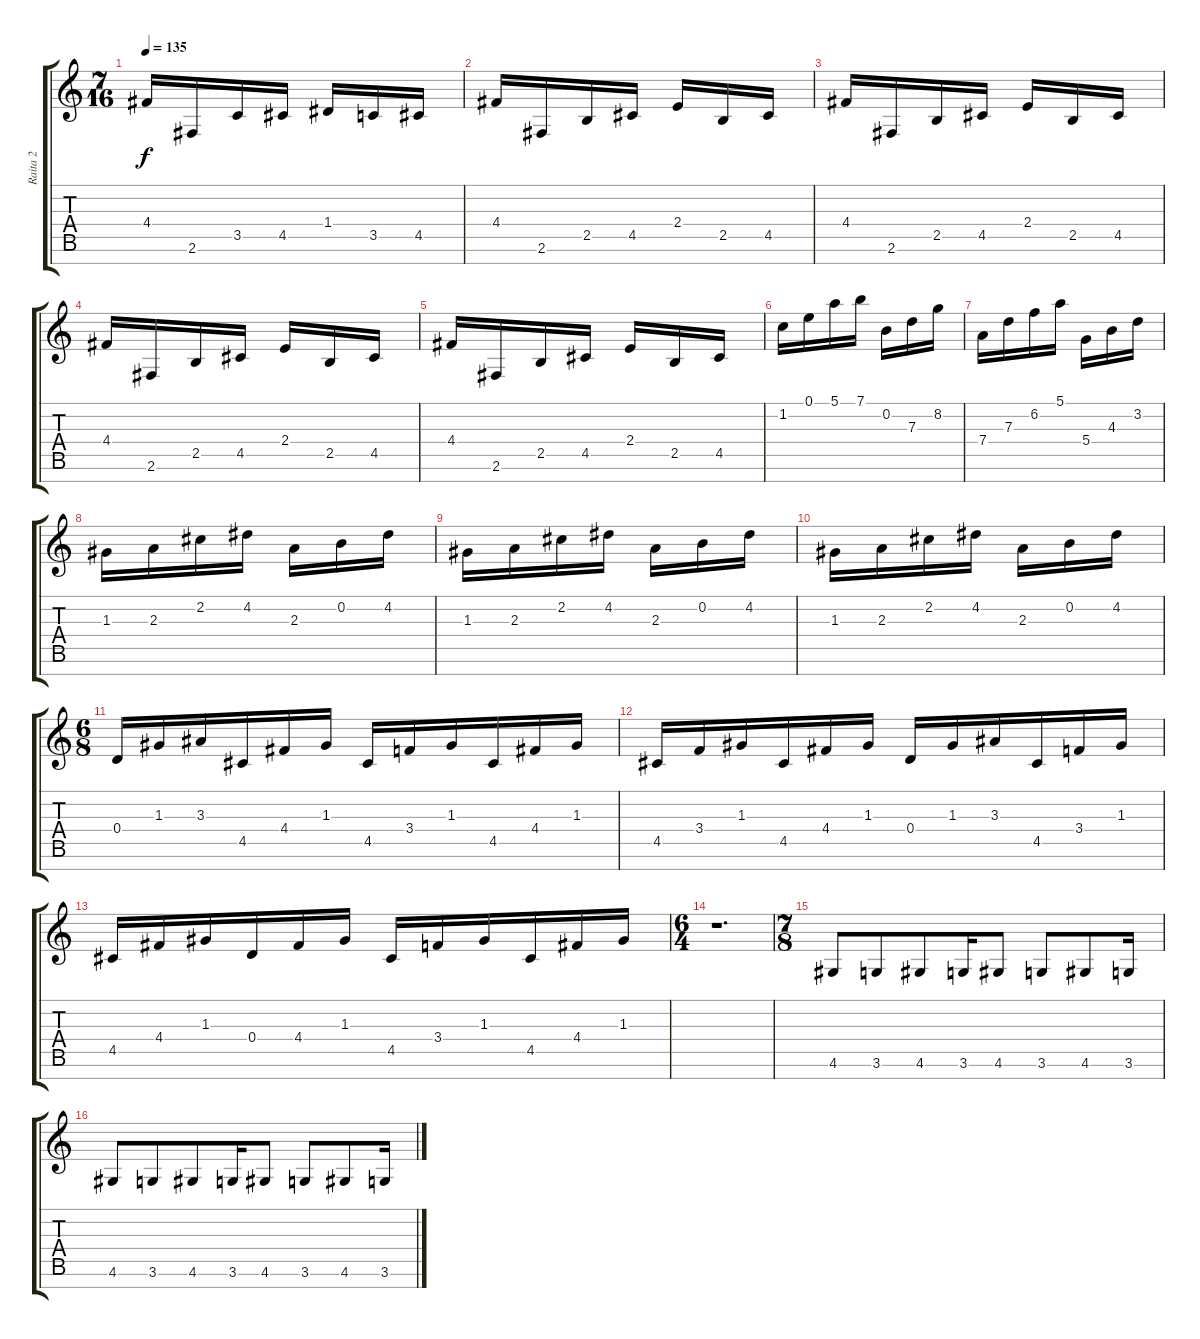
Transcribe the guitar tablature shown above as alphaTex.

\track ("Raita 2" "Raita 2") {instrument distortionguitar}
\staff {score tabs}
\tuning (E4 B3 G3 D3 A2 E2 B1) {hide}
\ts (7 16)
\tempo 135
\clef g2
\ks c
4.4.16{dy f} 2.6.16 3.5.16 4.5.16 1.4.16 3.5.16 4.5.16 |
4.4.16 2.6.16 2.5.16 4.5.16 2.4.16 2.5.16 4.5.16 |
4.4.16 2.6.16 2.5.16 4.5.16 2.4.16 2.5.16 4.5.16 |
4.4.16 2.6.16 2.5.16 4.5.16 2.4.16 2.5.16 4.5.16 |
4.4.16 2.6.16 2.5.16 4.5.16 2.4.16 2.5.16 4.5.16 |
1.2.16{volume 5 instrument distortionguitar} 0.1.16 5.1.16 7.1.16 0.2.16 7.3.16 8.2.16 |
7.4.16 7.3.16 6.2.16 5.1.16 5.4.16 4.3.16 3.2.16 |
1.3.16 2.3.16 2.2.16 4.2.16 2.3.16 0.2.16 4.2.16 |
1.3.16 2.3.16 2.2.16 4.2.16 2.3.16 0.2.16 4.2.16 |
1.3.16 2.3.16 2.2.16 4.2.16 2.3.16 0.2.16 4.2.16 |
\ts (6 8)
0.4.16 1.3.16 3.3.16 4.5.16 4.4.16 1.3.16 4.5.16 3.4.16 1.3.16 4.5.16 4.4.16 1.3.16 |
4.5.16 3.4.16 1.3.16 4.5.16 4.4.16 1.3.16 0.4.16 1.3.16 3.3.16 4.5.16 3.4.16 1.3.16 |
4.5.16 4.4.16 1.3.16 0.4.16 4.4.16 1.3.16 4.5.16 3.4.16 1.3.16 4.5.16 4.4.16 1.3.16 |
\ts (6 4)
r.1{d} |
\ts (7 8)
4.6.8{volume 10} 3.6.8 4.6.8 3.6.16 4.6.8 3.6.8 4.6.8 3.6.16 |
4.6.8 3.6.8 4.6.8 3.6.16 4.6.8 3.6.8 4.6.8 3.6.16
